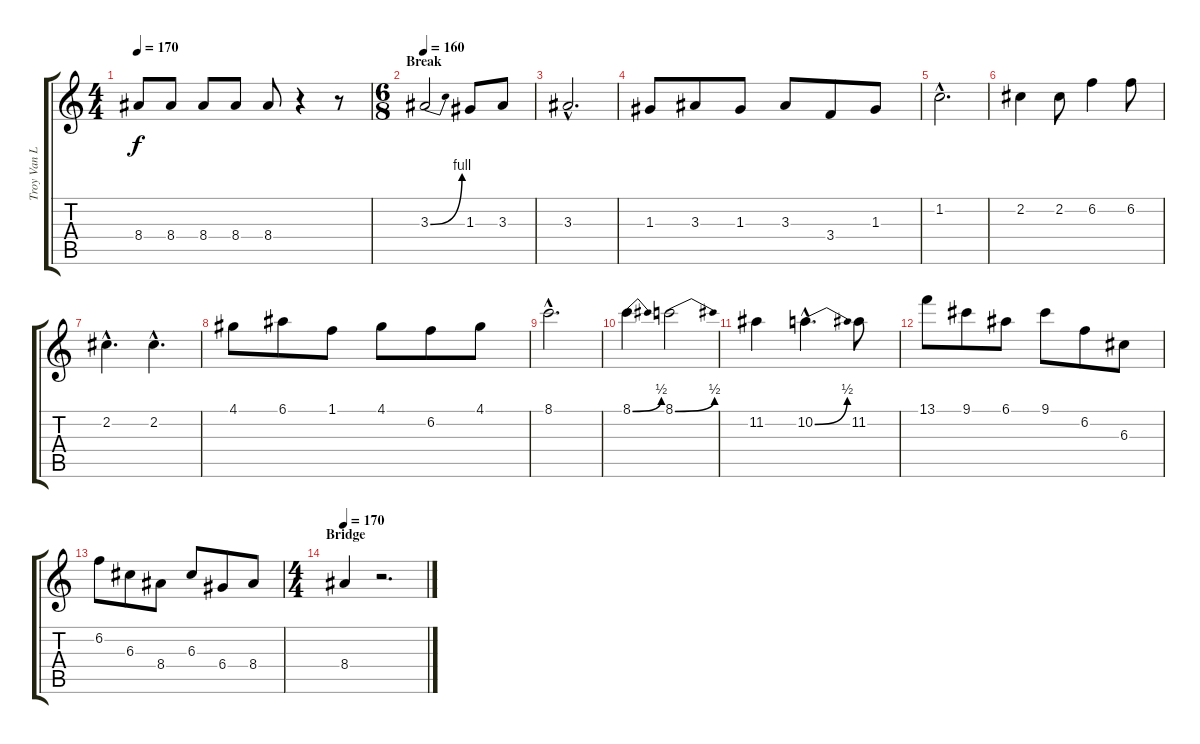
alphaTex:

\track ("Troy Van Leeuwen - guitar" "Troy Van L") {instrument overdrivenguitar}
\staff {score tabs}
\tuning (E4 B3 G3 D3 A2 E2) {hide}
\ts (4 4)
\tempo 170
\clef g2
\ks c
8.4.8{dy f} 8.4.8 8.4.8 8.4.8 8.4.8 r.4 r.8 |
\ts (6 8)
\section ("" "Break")
\tempo 160
3.3{be (bend 0 0 60 4)}.2{volume 15} 1.3.8 3.3.8 |
3.3{hac}.2{d} |
1.3.8 3.3.8 1.3.8 3.3.8 3.4.8 1.3.8 |
1.2{hac}.2{d} |
2.2.4 2.2.8 6.2.4 6.2.8 |
2.2{hac}.4{d} 2.2{hac}.4{d} |
4.1.8 6.1.8 1.1.8 4.1.8 6.2.8 4.1.8 |
8.1{hac}.2{d} |
8.1{be (bend 0 0 60 2)}.4 8.1{be (bend 0 0 60 2)}.2 |
11.2.4 10.2{be (bend 0 0 60 2) hac}.4{d} 11.2.8 |
13.1.8 9.1.8 6.1.8 9.1.8 6.2.8 6.3.8 |
6.2.8 6.3.8 8.4.8 6.3.8 6.4.8 8.4.8 |
\ts (4 4)
\section ("" "Bridge")
\tempo 170
8.4.4{volume 12} r.2{d}
